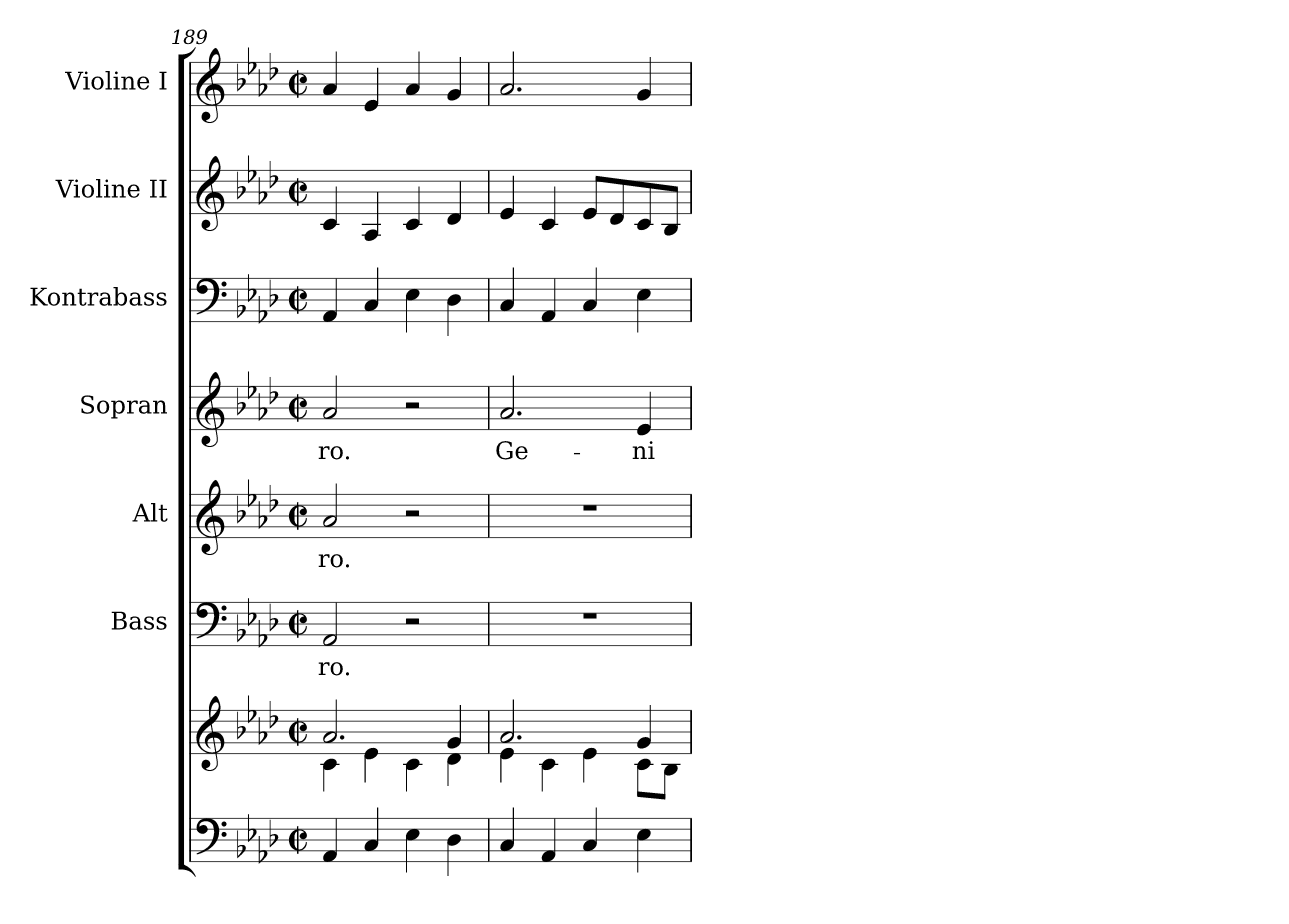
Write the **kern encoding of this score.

**kern	**kern	**kern	**text	**kern	**text	**kern	**text	**kern	**kern	**kern
*part7	*part7	*part6	*part6	*part5	*part5	*part4	*part4	*part3	*part2	*part1
*staff8	*staff7	*staff6	*staff6	*staff5	*staff5	*staff4	*staff4	*staff3	*staff2	*staff1
*	*	*I"Bass	*	*I"Alt	*	*I"Sopran	*	*I"Kontrabass	*I"Violine II	*I"Violine I
*	*	*I'B.	*	*I'A.	*	*I'S.	*	*I'Kb.	*I'Vl. II	*I'Vl. I
*clefF4	*clefG2	*clefF4	*	*clefG2	*	*clefG2	*	*clefF4	*clefG2	*clefG2
*	*	*	*	*	*	*	*	*ITrd7c12	*	*
*k[b-e-a-d-]	*k[b-e-a-d-]	*k[b-e-a-d-]	*	*k[b-e-a-d-]	*	*k[b-e-a-d-]	*	*k[b-e-a-d-]	*k[b-e-a-d-]	*k[b-e-a-d-]
*A-:	*A-:	*A-:	*	*A-:	*	*A-:	*	*A-:	*A-:	*A-:
*M2/2	*M2/2	*M2/2	*	*M2/2	*	*M2/2	*	*M2/2	*M2/2	*M2/2
*met(c|)	*met(c|)	*met(c|)	*	*met(c|)	*	*met(c|)	*	*met(c|)	*met(c|)	*met(c|)
=189	=189	=189	=189	=189	=189	=189	=189	=189	=189	=189
*	*^	*	*	*	*	*	*	*	*	*
!	!	!	!	!LO:LY:b	!	!LO:LY:b	!	!LO:LY:b	!	!	!
4AA-/	2.a-/	4c\	2AA-/	-ro.	2a-/	-ro.	2a-/	-ro.	4AAA-/	4c/	4a-/
4C/	.	4e-\	.	.	.	.	.	.	4CC/	4A-/	4e-/
4E-\	.	4c\	2r	.	2r	.	2r	.	4EE-\	4c/	4a-/
4D-\	4g/	4d-\	.	.	.	.	.	.	4DD-\	4d-/	4g/
=190	=190	=190	=190	=190	=190	=190	=190	=190	=190	=190	=190
!	!	!	!	!	!	!	!	!LO:LY:b	!	!	!
4C/	2.a-/	4e-\	1r	.	1r	.	2.a-/	Ge-	4CC/	4e-/	2.a-/
4AA-/	.	4c\	.	.	.	.	.	.	4AAA-/	4c/	.
4C/	.	4e-\	.	.	.	.	.	.	4CC/	8e-/L	.
.	.	.	.	.	.	.	.	.	.	8d-/	.
!	!	!	!	!	!	!	!	!LO:LY:b	!	!	!
4E-\	4g/	8c\L	.	.	.	.	4e-/	-ni-	4EE-\	8c/	4g/
.	.	8B-\J	.	.	.	.	.	.	.	8B-/J	.
*	*v	*v	*	*	*	*	*	*	*	*	*
=	=	=	=	=	=	=	=	=	=	=
*-	*-	*-	*-	*-	*-	*-	*-	*-	*-	*-
